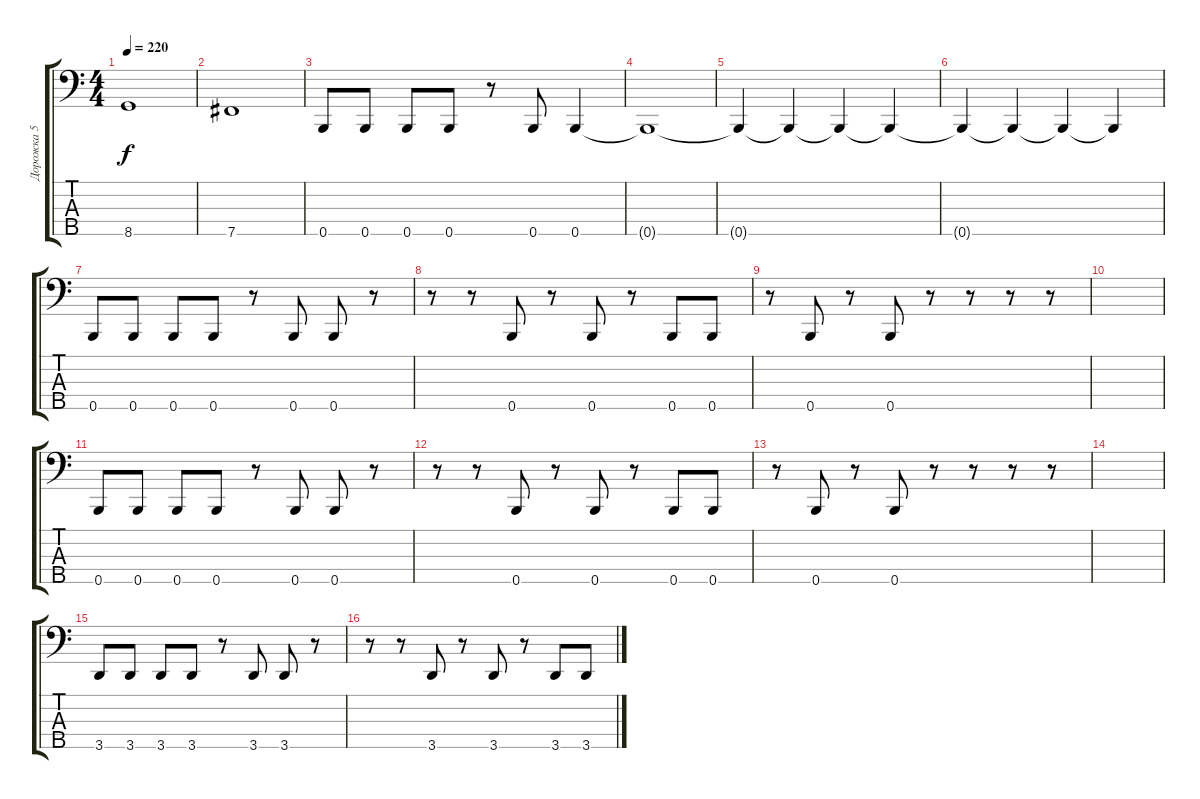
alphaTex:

\track ("Дорожка 5" "Дорожка 5") {instrument electricbassfinger}
\staff {score tabs}
\tuning (G2 D2 A1 E1 B0) {hide}
\ts (4 4)
\tempo 220
\clef f4
\ks c
8.5.1{dy f} |
7.5.1 |
0.5.8 0.5.8 0.5.8 0.5.8 r.8 0.5.8 0.5.4 |
0.5{t}.1 |
0.5{t}.4 0.5{t}.4 0.5{t}.4 0.5{t}.4 |
0.5{t}.4 0.5{t}.4 0.5{t}.4 0.5{t}.4 |
0.5.8 0.5.8 0.5.8 0.5.8 r.8 0.5.8 0.5.8 r.8 |
r.8 r.8 0.5.8 r.8 0.5.8 r.8 0.5.8 0.5.8 |
r.8 0.5.8 r.8 0.5.8 r.8 r.8 r.8 r.8 |
|
0.5.8 0.5.8 0.5.8 0.5.8 r.8 0.5.8 0.5.8 r.8 |
r.8 r.8 0.5.8 r.8 0.5.8 r.8 0.5.8 0.5.8 |
r.8 0.5.8 r.8 0.5.8 r.8 r.8 r.8 r.8 |
|
3.5.8 3.5.8 3.5.8 3.5.8 r.8 3.5.8 3.5.8 r.8 |
r.8 r.8 3.5.8 r.8 3.5.8 r.8 3.5.8 3.5.8
